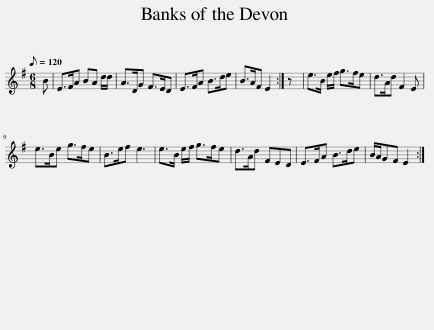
X:1
L:1/8
Q:1/8=120
M:6/8
I:linebreak $
K:Emin
V:1 treble
V:1
 B | E>FA BA d/d/ | A>DG F>ED | E>FA B>de | B>AF E2 :| %5
 z | e>B e/f/ g>fe | d>Ad F2 E |$ e>Be g>fe | B>ef e3 | %10
 e>B e/f/ g>fe | d>Ad FED | E>FA B>de | B/A/GF E2 :| %14
